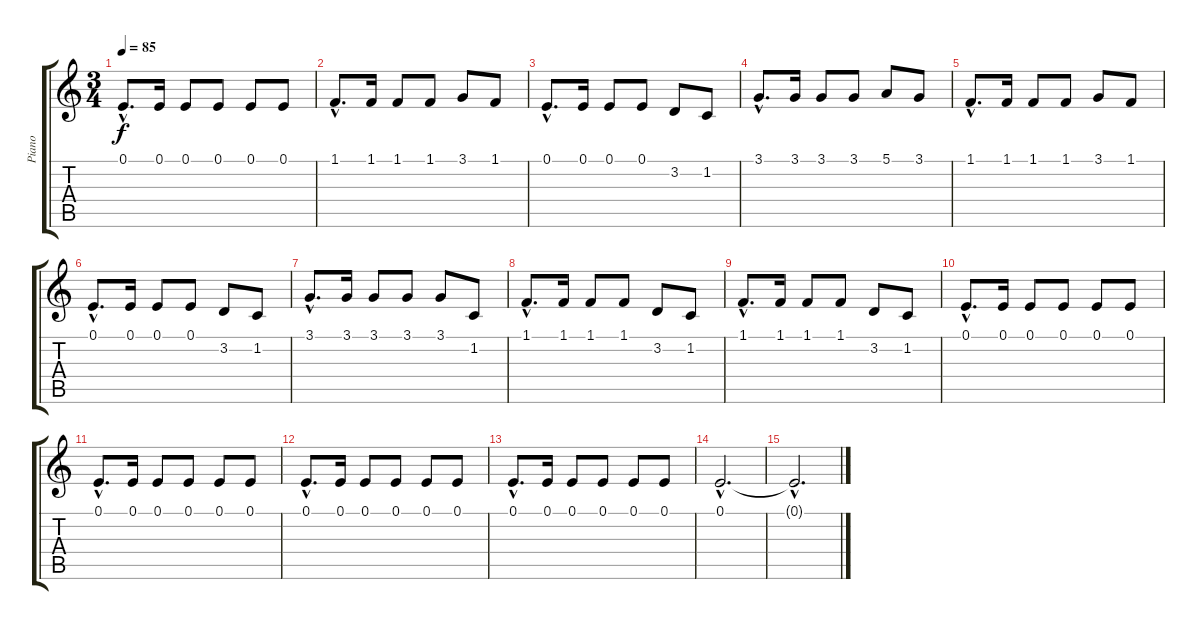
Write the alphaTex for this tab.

\track ("Piano" "Piano") {instrument acousticgrandpiano}
\staff {score tabs}
\tuning (E4 B3 G3 D3 A2 E2) {hide}
\ts (3 4)
\tempo 85
\clef g2
\ks c
0.1{hac}.8{d dy f} 0.1.16 0.1.8 0.1.8 0.1.8 0.1.8 |
1.1{hac}.8{d} 1.1.16 1.1.8 1.1.8 3.1.8 1.1.8 |
0.1{hac}.8{d} 0.1.16 0.1.8 0.1.8 3.2.8 1.2.8 |
3.1{hac}.8{d} 3.1.16 3.1.8 3.1.8 5.1.8 3.1.8 |
1.1{hac}.8{d} 1.1.16 1.1.8 1.1.8 3.1.8 1.1.8 |
0.1{hac}.8{d} 0.1.16 0.1.8 0.1.8 3.2.8 1.2.8 |
3.1{hac}.8{d} 3.1.16 3.1.8 3.1.8 3.1.8 1.2.8 |
1.1{hac}.8{d} 1.1.16 1.1.8 1.1.8 3.2.8 1.2.8 |
1.1{hac}.8{d} 1.1.16 1.1.8 1.1.8 3.2.8 1.2.8 |
0.1{hac}.8{d} 0.1.16 0.1.8 0.1.8 0.1.8 0.1.8 |
0.1{hac}.8{d} 0.1.16 0.1.8 0.1.8 0.1.8 0.1.8 |
0.1{hac}.8{d} 0.1.16 0.1.8 0.1.8 0.1.8 0.1.8 |
0.1{hac}.8{d} 0.1.16 0.1.8 0.1.8 0.1.8 0.1.8 |
0.1{hac}.2{d} |
0.1{hac t}.2{d}
